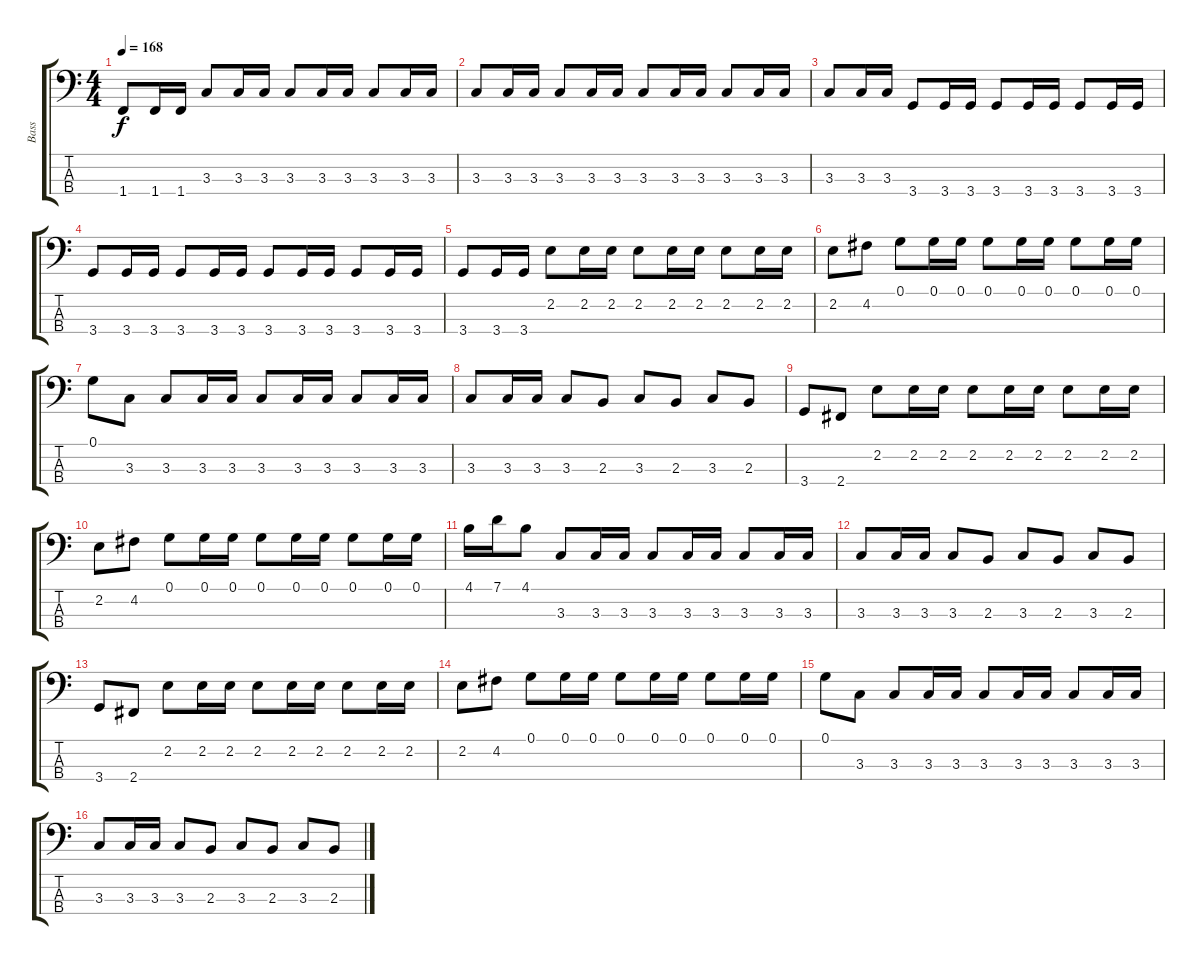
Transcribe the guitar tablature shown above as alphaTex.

\track ("Bass" "Bass") {instrument electricbassfinger}
\staff {score tabs}
\tuning (G2 D2 A1 E1) {hide}
\ts (4 4)
\tempo 168
\clef f4
\ks c
1.4.8{dy f} 1.4.16 1.4.16 3.3.8 3.3.16 3.3.16 3.3.8 3.3.16 3.3.16 3.3.8 3.3.16 3.3.16 |
3.3.8 3.3.16 3.3.16 3.3.8 3.3.16 3.3.16 3.3.8 3.3.16 3.3.16 3.3.8 3.3.16 3.3.16 |
3.3.8 3.3.16 3.3.16 3.4.8 3.4.16 3.4.16 3.4.8 3.4.16 3.4.16 3.4.8 3.4.16 3.4.16 |
3.4.8 3.4.16 3.4.16 3.4.8 3.4.16 3.4.16 3.4.8 3.4.16 3.4.16 3.4.8 3.4.16 3.4.16 |
3.4.8 3.4.16 3.4.16 2.2.8 2.2.16 2.2.16 2.2.8 2.2.16 2.2.16 2.2.8 2.2.16 2.2.16 |
2.2.8 4.2.8 0.1.8 0.1.16 0.1.16 0.1.8 0.1.16 0.1.16 0.1.8 0.1.16 0.1.16 |
0.1.8 3.3.8 3.3.8 3.3.16 3.3.16 3.3.8 3.3.16 3.3.16 3.3.8 3.3.16 3.3.16 |
3.3.8 3.3.16 3.3.16 3.3.8 2.3.8 3.3.8 2.3.8 3.3.8 2.3.8 |
3.4.8 2.4.8 2.2.8 2.2.16 2.2.16 2.2.8 2.2.16 2.2.16 2.2.8 2.2.16 2.2.16 |
2.2.8 4.2.8 0.1.8 0.1.16 0.1.16 0.1.8 0.1.16 0.1.16 0.1.8 0.1.16 0.1.16 |
4.1.16 7.1.16 4.1.8 3.3.8 3.3.16 3.3.16 3.3.8 3.3.16 3.3.16 3.3.8 3.3.16 3.3.16 |
3.3.8 3.3.16 3.3.16 3.3.8 2.3.8 3.3.8 2.3.8 3.3.8 2.3.8 |
3.4.8 2.4.8 2.2.8 2.2.16 2.2.16 2.2.8 2.2.16 2.2.16 2.2.8 2.2.16 2.2.16 |
2.2.8 4.2.8 0.1.8 0.1.16 0.1.16 0.1.8 0.1.16 0.1.16 0.1.8 0.1.16 0.1.16 |
0.1.8 3.3.8 3.3.8 3.3.16 3.3.16 3.3.8 3.3.16 3.3.16 3.3.8 3.3.16 3.3.16 |
3.3.8 3.3.16 3.3.16 3.3.8 2.3.8 3.3.8 2.3.8 3.3.8 2.3.8
